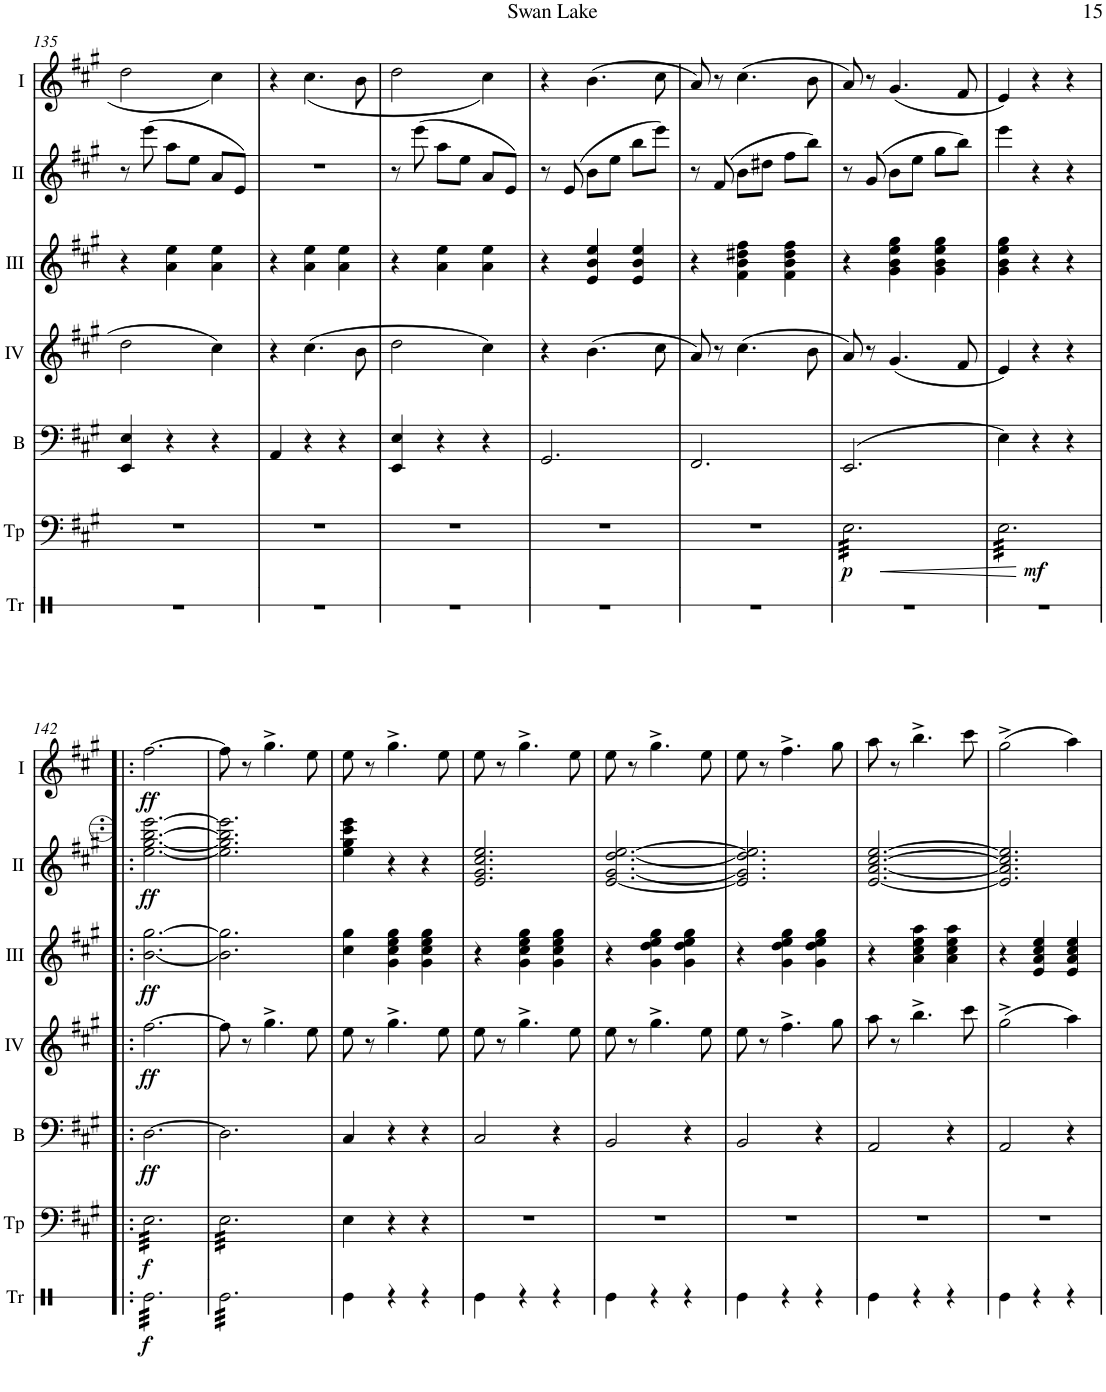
**kern	**dynam	**kern	**dynam	**kern	**dynam	**kern	**dynam	**kern	**dynam	**kern	**dynam	**kern	**dynam
*part7	*part7	*part6	*part6	*part5	*part5	*part4	*part4	*part3	*part3	*part2	*part2	*part1	*part1
*staff7	*staff7	*staff6	*staff6	*staff5	*staff5	*staff4	*staff4	*staff3	*staff3	*staff2	*staff2	*staff1	*staff1
*I"Triangle	*	*I"Timp.	*	*I"Bass	*	*I"Acc. 4	*	*I"Acc. 3	*	*I"Acc. 2	*	*I"Acc. 1	*
*I'Tr	*	*I'Tp	*	*I'B	*	*	*	*	*	*	*	*	*
!!LO:PB:g=z
*clefX	*	*clefF4	*	*clefF4	*	*clefG2	*	*clefG2	*	*clefG2	*	*clefG2	*
*	*	*	*	*Trd7c12	*	*Trd7c12	*	*Trd7c12	*	*	*	*	*
*k[]	*	*k[f#c#g#]	*	*k[f#c#g#]	*	*k[f#c#g#]	*	*k[f#c#g#]	*	*k[f#c#g#]	*	*k[f#c#g#]	*
*M3/4	*	*M3/4	*	*M3/4	*	*M3/4	*	*M3/4	*	*M3/4	*	*M3/4	*
=135	=135	=135	=135	=135	=135	=135	=135	=135	=135	=135	=135	=135	=135
2.r	.	2.r	.	4EE/ 4E/	.	2dd\	.	4r	.	8r	.	2dd\	.
.	.	.	.	.	.	.	.	.	.	(8eee\	.	.	.
.	.	.	.	4r	.	.	.	4a\ 4ee\	.	8aa\L	.	.	.
.	.	.	.	.	.	.	.	.	.	8ee\J	.	.	.
.	.	.	.	4r	.	4cc#\	.	4a\ 4ee\	.	8a/L	.	4cc#\	.
.	.	.	.	.	.	.	.	.	.	8e/J)	.	.	.
=136	=136	=136	=136	=136	=136	=136	=136	=136	=136	=136	=136	=136	=136
2.r	.	2.r	.	4AA/	.	4r	.	4r	.	2.r	.	4r	.
.	.	.	.	4r	.	(>4.cc#\	.	4a\ 4ee\	.	.	.	(<4.cc#\	.
.	.	.	.	4r	.	.	.	4a\ 4ee\	.	.	.	.	.
.	.	.	.	.	.	8b\	.	.	.	.	.	8b\	.
=137	=137	=137	=137	=137	=137	=137	=137	=137	=137	=137	=137	=137	=137
2.r	.	2.r	.	4EE/ 4E/	.	2dd\	.	4r	.	8r	.	2dd\	.
.	.	.	.	.	.	.	.	.	.	(8eee\	.	.	.
.	.	.	.	4r	.	.	.	4a\ 4ee\	.	8aa\L	.	.	.
.	.	.	.	.	.	.	.	.	.	8ee\J	.	.	.
.	.	.	.	4r	.	4cc#\)	.	4a\ 4ee\	.	8a/L	.	4cc#\)	.
.	.	.	.	.	.	.	.	.	.	8e/J)	.	.	.
=138	=138	=138	=138	=138	=138	=138	=138	=138	=138	=138	=138	=138	=138
2.r	.	2.r	.	2.GG#/	.	4r	.	4r	.	8r	.	4r	.
.	.	.	.	.	.	.	.	.	.	(8e/	.	.	.
.	.	.	.	.	.	(4.b\	.	4e/ 4b/ 4ee/	.	8b\L	.	(4.b\	.
.	.	.	.	.	.	.	.	.	.	8ee\J	.	.	.
.	.	.	.	.	.	.	.	4e/ 4b/ 4ee/	.	8bb\L	.	.	.
.	.	.	.	.	.	8cc#\	.	.	.	8eee\J)	.	8cc#\	.
=139	=139	=139	=139	=139	=139	=139	=139	=139	=139	=139	=139	=139	=139
2.r	.	2.r	.	2.FF#/	.	8a/)	.	4r	.	8r	.	8a/)	.
.	.	.	.	.	.	8r	.	.	.	(8f#/	.	8r	.
.	.	.	.	.	.	(4.cc#\	.	4f#\ 4b\ 4dd#X\ 4ff#\	.	8b\L	.	(4.cc#\	.
.	.	.	.	.	.	.	.	.	.	8dd#X\J	.	.	.
.	.	.	.	.	.	.	.	4f#\ 4b\ 4dd#\ 4ff#\	.	8ff#\L	.	.	.
.	.	.	.	.	.	8b\	.	.	.	8bb\J)	.	8b\	.
=140	=140	=140	=140	=140	=140	=140	=140	=140	=140	=140	=140	=140	=140
!	!	!	!LO:HP:b	!	!	!	!	!	!	!	!	!	!
!	!	!	!LO:DY:n=1:b	!	!	!	!	!	!	!	!	!	!
*	*	*tremolo	*	*	*	*	*	*	*	*	*	*	*
2.r	.	32E\LLL	< p	(2.EE/	.	8a/)	.	4r	.	8r	.	8a/)	.
.	.	32E\	.	.	.	.	.	.	.	.	.	.	.
.	.	32E\	.	.	.	.	.	.	.	.	.	.	.
.	.	32E\	.	.	.	.	.	.	.	.	.	.	.
.	.	32E\	.	.	.	8r	.	.	.	(8g#/	.	8r	.
.	.	32E\	.	.	.	.	.	.	.	.	.	.	.
.	.	32E\	.	.	.	.	.	.	.	.	.	.	.
.	.	32E\	.	.	.	.	.	.	.	.	.	.	.
.	.	32E\	.	.	.	(4.g#/	.	4g#\ 4b\ 4ee\ 4gg#\	.	8b\L	.	(4.g#/	.
.	.	32E\	.	.	.	.	.	.	.	.	.	.	.
.	.	32E\	.	.	.	.	.	.	.	.	.	.	.
.	.	32E\	.	.	.	.	.	.	.	.	.	.	.
.	.	32E\	.	.	.	.	.	.	.	8ee\J	.	.	.
.	.	32E\	.	.	.	.	.	.	.	.	.	.	.
.	.	32E\	.	.	.	.	.	.	.	.	.	.	.
.	.	32E\	.	.	.	.	.	.	.	.	.	.	.
.	.	32E\	.	.	.	.	.	4g#\ 4b\ 4ee\ 4gg#\	.	8gg#\L	.	.	.
.	.	32E\	.	.	.	.	.	.	.	.	.	.	.
.	.	32E\	.	.	.	.	.	.	.	.	.	.	.
.	.	32E\	.	.	.	.	.	.	.	.	.	.	.
.	.	32E\	.	.	.	8f#/	.	.	.	8bb\J)	.	8f#/	.
.	.	32E\	.	.	.	.	.	.	.	.	.	.	.
.	.	32E\	.	.	.	.	.	.	.	.	.	.	.
.	.	32E\JJJ	.	.	.	.	.	.	.	.	.	.	.
.	.	.	[	.	.	.	.	.	.	.	.	.	.
=141	=141	=141	=141	=141	=141	=141	=141	=141	=141	=141	=141	=141	=141
!	!	!	!LO:DY:b	!	!	!	!	!	!	!	!	!	!
2.r	.	32E\LLL	mf	4E\)	.	4e/)	.	4g#\ 4b\ 4ee\ 4gg#\	.	4eee\	.	4e/)	.
.	.	32E\	.	.	.	.	.	.	.	.	.	.	.
.	.	32E\	.	.	.	.	.	.	.	.	.	.	.
.	.	32E\	.	.	.	.	.	.	.	.	.	.	.
.	.	32E\	.	.	.	.	.	.	.	.	.	.	.
.	.	32E\	.	.	.	.	.	.	.	.	.	.	.
.	.	32E\	.	.	.	.	.	.	.	.	.	.	.
.	.	32E\	.	.	.	.	.	.	.	.	.	.	.
.	.	32E\	.	4r	.	4r	.	4r	.	4r	.	4r	.
.	.	32E\	.	.	.	.	.	.	.	.	.	.	.
.	.	32E\	.	.	.	.	.	.	.	.	.	.	.
.	.	32E\	.	.	.	.	.	.	.	.	.	.	.
.	.	32E\	.	.	.	.	.	.	.	.	.	.	.
.	.	32E\	.	.	.	.	.	.	.	.	.	.	.
.	.	32E\	.	.	.	.	.	.	.	.	.	.	.
.	.	32E\	.	.	.	.	.	.	.	.	.	.	.
.	.	32E\	.	4r	.	4r	.	4r	.	4r	.	4r	.
.	.	32E\	.	.	.	.	.	.	.	.	.	.	.
.	.	32E\	.	.	.	.	.	.	.	.	.	.	.
.	.	32E\	.	.	.	.	.	.	.	.	.	.	.
.	.	32E\	.	.	.	.	.	.	.	.	.	.	.
.	.	32E\	.	.	.	.	.	.	.	.	.	.	.
.	.	32E\	.	.	.	.	.	.	.	.	.	.	.
.	.	32E\JJJ	.	.	.	.	.	.	.	.	.	.	.
!!LO:LB:g=z
=142!|:	=142!|:	=142!|:	=142!|:	=142!|:	=142!|:	=142!|:	=142!|:	=142!|:	=142!|:	=142!|:	=142!|:	=142!|:	=142!|:
!	!LO:DY:b	!	!LO:DY:b	!	!LO:DY:b	!	!LO:DY:b	!	!LO:DY:b	!	!LO:DY:b	!	!LO:DY:b
*tremolo	*	*	*	*	*	*	*	*	*	*	*	*	*
32Re\LLL	f	32E\LLL	f	[2.D\	ff	[2.ff#\	ff	[2.b\ [2.gg#\	ff	[2.ee\ [2.gg#\ [2.bb\ [2.eee\	ff	[2.ff#\	ff
32Re\	.	32E\	.	.	.	.	.	.	.	.	.	.	.
32Re\	.	32E\	.	.	.	.	.	.	.	.	.	.	.
32Re\	.	32E\	.	.	.	.	.	.	.	.	.	.	.
32Re\	.	32E\	.	.	.	.	.	.	.	.	.	.	.
32Re\	.	32E\	.	.	.	.	.	.	.	.	.	.	.
32Re\	.	32E\	.	.	.	.	.	.	.	.	.	.	.
32Re\	.	32E\	.	.	.	.	.	.	.	.	.	.	.
32Re\	.	32E\	.	.	.	.	.	.	.	.	.	.	.
32Re\	.	32E\	.	.	.	.	.	.	.	.	.	.	.
32Re\	.	32E\	.	.	.	.	.	.	.	.	.	.	.
32Re\	.	32E\	.	.	.	.	.	.	.	.	.	.	.
32Re\	.	32E\	.	.	.	.	.	.	.	.	.	.	.
32Re\	.	32E\	.	.	.	.	.	.	.	.	.	.	.
32Re\	.	32E\	.	.	.	.	.	.	.	.	.	.	.
32Re\	.	32E\	.	.	.	.	.	.	.	.	.	.	.
32Re\	.	32E\	.	.	.	.	.	.	.	.	.	.	.
32Re\	.	32E\	.	.	.	.	.	.	.	.	.	.	.
32Re\	.	32E\	.	.	.	.	.	.	.	.	.	.	.
32Re\	.	32E\	.	.	.	.	.	.	.	.	.	.	.
32Re\	.	32E\	.	.	.	.	.	.	.	.	.	.	.
32Re\	.	32E\	.	.	.	.	.	.	.	.	.	.	.
32Re\	.	32E\	.	.	.	.	.	.	.	.	.	.	.
32Re\JJJ	.	32E\JJJ	.	.	.	.	.	.	.	.	.	.	.
=143	=143	=143	=143	=143	=143	=143	=143	=143	=143	=143	=143	=143	=143
32Re\LLL	.	32E\LLL	.	2.D\]	.	8ff#\]	.	2.b\] 2.gg#\]	.	2.ee\] 2.gg#\] 2.bb\] 2.eee\]	.	8ff#\]	.
32Re\	.	32E\	.	.	.	.	.	.	.	.	.	.	.
32Re\	.	32E\	.	.	.	.	.	.	.	.	.	.	.
32Re\	.	32E\	.	.	.	.	.	.	.	.	.	.	.
32Re\	.	32E\	.	.	.	8r	.	.	.	.	.	8r	.
32Re\	.	32E\	.	.	.	.	.	.	.	.	.	.	.
32Re\	.	32E\	.	.	.	.	.	.	.	.	.	.	.
32Re\	.	32E\	.	.	.	.	.	.	.	.	.	.	.
32Re\	.	32E\	.	.	.	4.gg#^\	.	.	.	.	.	4.gg#^\	.
32Re\	.	32E\	.	.	.	.	.	.	.	.	.	.	.
32Re\	.	32E\	.	.	.	.	.	.	.	.	.	.	.
32Re\	.	32E\	.	.	.	.	.	.	.	.	.	.	.
32Re\	.	32E\	.	.	.	.	.	.	.	.	.	.	.
32Re\	.	32E\	.	.	.	.	.	.	.	.	.	.	.
32Re\	.	32E\	.	.	.	.	.	.	.	.	.	.	.
32Re\	.	32E\	.	.	.	.	.	.	.	.	.	.	.
32Re\	.	32E\	.	.	.	.	.	.	.	.	.	.	.
32Re\	.	32E\	.	.	.	.	.	.	.	.	.	.	.
32Re\	.	32E\	.	.	.	.	.	.	.	.	.	.	.
32Re\	.	32E\	.	.	.	.	.	.	.	.	.	.	.
32Re\	.	32E\	.	.	.	8ee\	.	.	.	.	.	8ee\	.
32Re\	.	32E\	.	.	.	.	.	.	.	.	.	.	.
32Re\	.	32E\	.	.	.	.	.	.	.	.	.	.	.
32Re\JJJ	.	32E\JJJ	.	.	.	.	.	.	.	.	.	.	.
*	*	*Xtremolo	*	*	*	*	*	*	*	*	*	*	*
*Xtremolo	*	*	*	*	*	*	*	*	*	*	*	*	*
=144	=144	=144	=144	=144	=144	=144	=144	=144	=144	=144	=144	=144	=144
4Re\	.	4E\	.	4C#/	.	8ee\	.	4cc#\ 4gg#\	.	4ee\ 4gg#\ 4ccc#\ 4eee\	.	8ee\	.
.	.	.	.	.	.	8r	.	.	.	.	.	8r	.
4r	.	4r	.	4r	.	4.gg#^\	.	4g#\ 4cc#\ 4ee\ 4gg#\	.	4r	.	4.gg#^\	.
4r	.	4r	.	4r	.	.	.	4g#\ 4cc#\ 4ee\ 4gg#\	.	4r	.	.	.
.	.	.	.	.	.	8ee\	.	.	.	.	.	8ee\	.
=145	=145	=145	=145	=145	=145	=145	=145	=145	=145	=145	=145	=145	=145
4Re\	.	2.r	.	2C#/	.	8ee\	.	4r	.	2.e/ 2.g#/ 2.cc#/ 2.ee/	.	8ee\	.
.	.	.	.	.	.	8r	.	.	.	.	.	8r	.
4r	.	.	.	.	.	4.gg#^\	.	4g#\ 4cc#\ 4ee\ 4gg#\	.	.	.	4.gg#^\	.
4r	.	.	.	4r	.	.	.	4g#\ 4cc#\ 4ee\ 4gg#\	.	.	.	.	.
.	.	.	.	.	.	8ee\	.	.	.	.	.	8ee\	.
=146	=146	=146	=146	=146	=146	=146	=146	=146	=146	=146	=146	=146	=146
4Re\	.	2.r	.	2BB/	.	8ee\	.	4r	.	[2.e/ [2.g#/ [2.dd/ [2.ee/	.	8ee\	.
.	.	.	.	.	.	8r	.	.	.	.	.	8r	.
4r	.	.	.	.	.	4.gg#^\	.	4g#\ 4dd\ 4ee\ 4gg#\	.	.	.	4.gg#^\	.
4r	.	.	.	4r	.	.	.	4g#\ 4dd\ 4ee\ 4gg#\	.	.	.	.	.
.	.	.	.	.	.	8ee\	.	.	.	.	.	8ee\	.
=147	=147	=147	=147	=147	=147	=147	=147	=147	=147	=147	=147	=147	=147
4Re\	.	2.r	.	2BB/	.	8ee\	.	4r	.	2.e/] 2.g#/] 2.dd/] 2.ee/]	.	8ee\	.
.	.	.	.	.	.	8r	.	.	.	.	.	8r	.
4r	.	.	.	.	.	4.ff#^\	.	4g#\ 4dd\ 4ee\ 4gg#\	.	.	.	4.ff#^\	.
4r	.	.	.	4r	.	.	.	4g#\ 4dd\ 4ee\ 4gg#\	.	.	.	.	.
.	.	.	.	.	.	8gg#\	.	.	.	.	.	8gg#\	.
=148	=148	=148	=148	=148	=148	=148	=148	=148	=148	=148	=148	=148	=148
4Re\	.	2.r	.	2AA/	.	8aa\	.	4r	.	[2.e/ [2.a/ [2.cc#/ [2.ee/	.	8aa\	.
.	.	.	.	.	.	8r	.	.	.	.	.	8r	.
4r	.	.	.	.	.	4.bb^\	.	4a\ 4cc#\ 4ee\ 4aa\	.	.	.	4.bb^\	.
4r	.	.	.	4r	.	.	.	4a\ 4cc#\ 4ee\ 4aa\	.	.	.	.	.
.	.	.	.	.	.	8ccc#\	.	.	.	.	.	8ccc#\	.
=149	=149	=149	=149	=149	=149	=149	=149	=149	=149	=149	=149	=149	=149
4Re\	.	2.r	.	2AA/	.	(2gg#^\	.	4r	.	2.e/] 2.a/] 2.cc#/] 2.ee/]	.	(2gg#^\	.
4r	.	.	.	.	.	.	.	4e/ 4a/ 4cc#/ 4ee/	.	.	.	.	.
4r	.	.	.	4r	.	4aa\)	.	4e/ 4a/ 4cc#/ 4ee/	.	.	.	4aa\)	.
=	=	=	=	=	=	=	=	=	=	=	=	=	=
*-	*-	*-	*-	*-	*-	*-	*-	*-	*-	*-	*-	*-	*-
